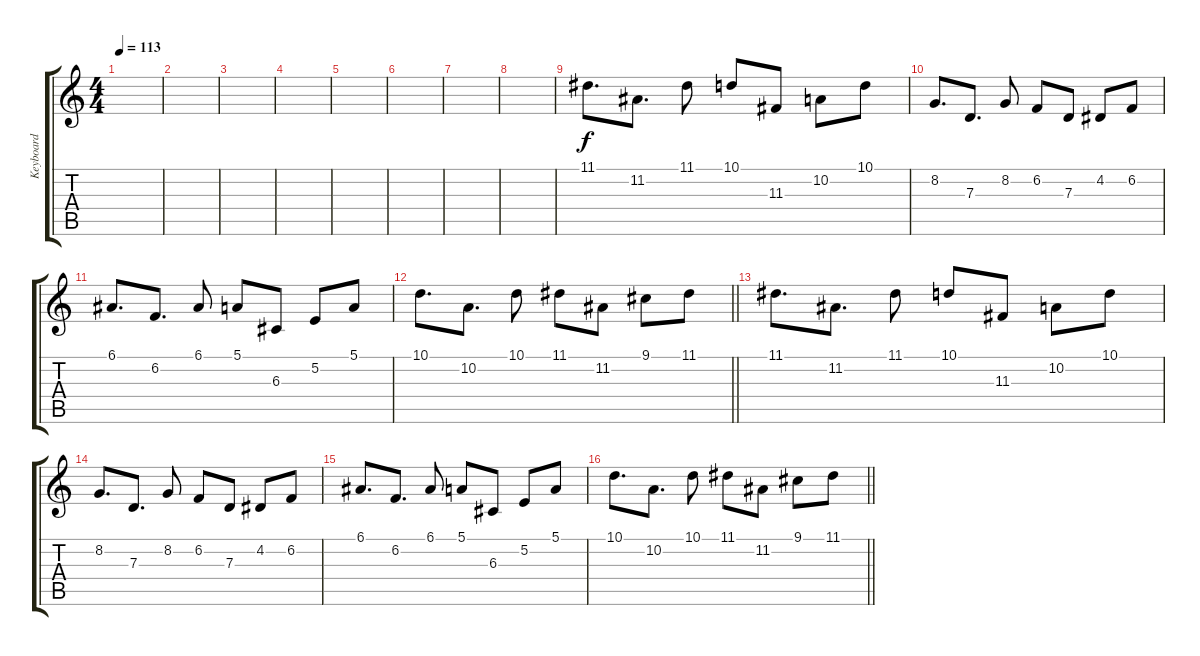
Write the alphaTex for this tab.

\track ("Keyboard" "Keyboard") {instrument lead2sawtooth}
\staff {score tabs}
\tuning (E4 B3 G3 D3 A2 E2) {hide}
\ts (4 4)
\tempo 113
\clef g2
\ks c
|
|
|
|
|
|
|
|
11.1.8{d} 11.2.8{d} 11.1.8 10.1.8 11.3.8 10.2.8 10.1.8 |
8.2.8{d} 7.3.8{d} 8.2.8 6.2.8 7.3.8 4.2.8 6.2.8 |
6.1.8{d} 6.2.8{d} 6.1.8 5.1.8 6.3.8 5.2.8 5.1.8 |
\barLineRight lightlight
10.1.8{d} 10.2.8{d} 10.1.8 11.1.8 11.2.8 9.1.8 11.1.8 |
11.1.8{d} 11.2.8{d} 11.1.8 10.1.8 11.3.8 10.2.8 10.1.8 |
8.2.8{d} 7.3.8{d} 8.2.8 6.2.8 7.3.8 4.2.8 6.2.8 |
6.1.8{d} 6.2.8{d} 6.1.8 5.1.8 6.3.8 5.2.8 5.1.8 |
\barLineRight lightlight
10.1.8{d} 10.2.8{d} 10.1.8 11.1.8 11.2.8 9.1.8 11.1.8
